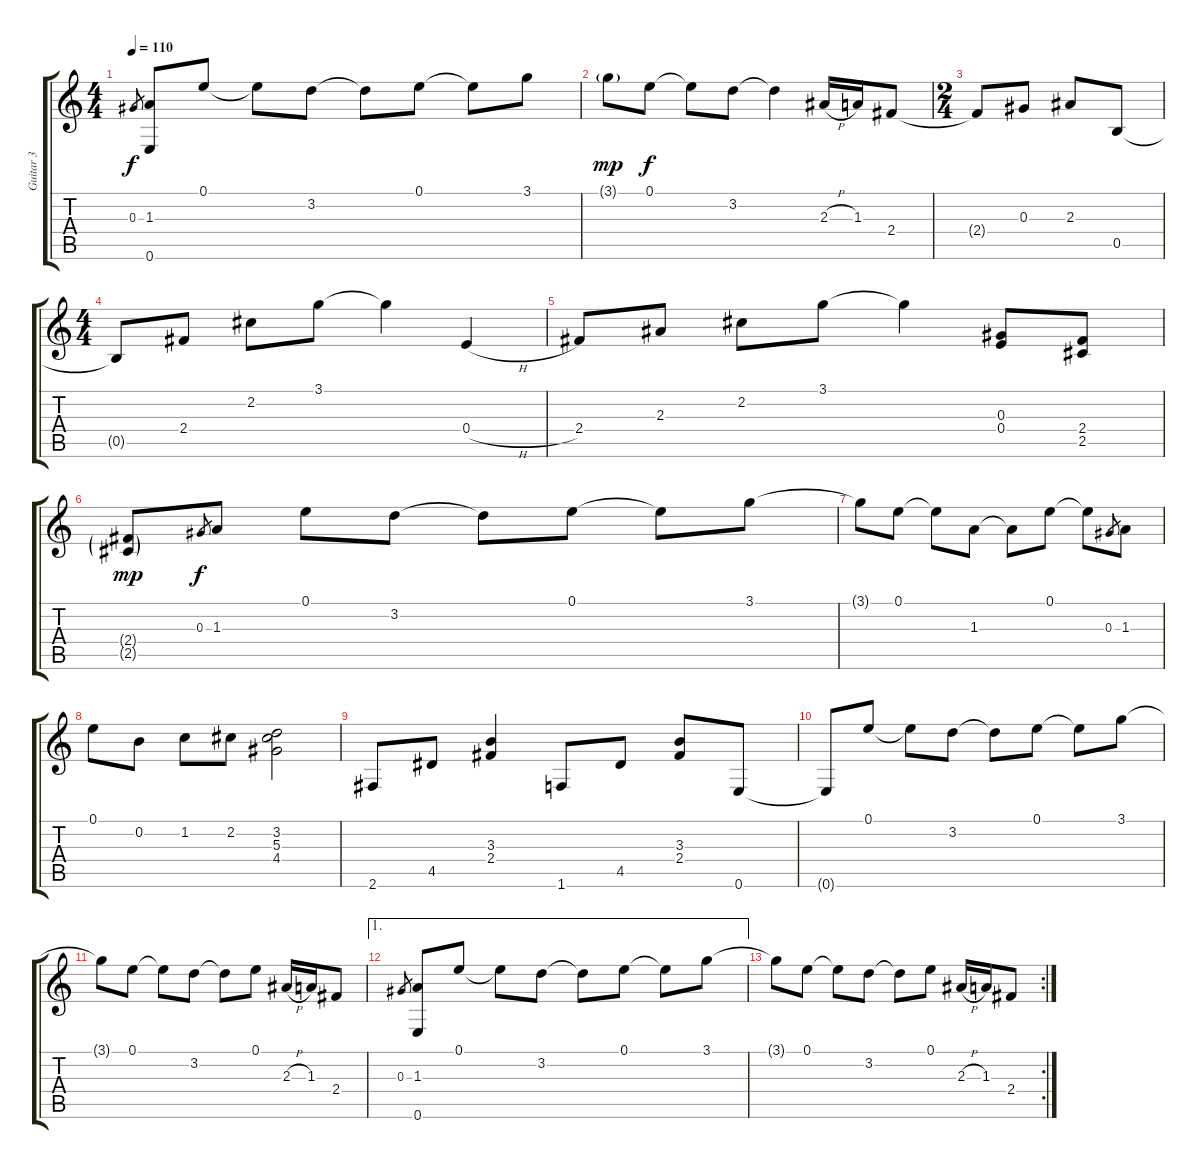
\track ("Guitar 3" "Guitar 3") {instrument electricguitarclean}
\staff {score tabs}
\tuning (E4 B3 Ab3 E3 B2 E2) {hide}
\ts (4 4)
\tempo 110
\clef g2
\ks c
0.3.8{gr dy f} (1.3 0.6).8 0.1.8 0.1{t}.8 3.2.8 3.2{t}.8 0.1.8 0.1{t}.8 3.1.8 |
3.1{g}.8{dy mp} 0.1.8{dy f} 0.1{t}.8 3.2.8 3.2{t}.4 2.3{h}.16 1.3.16 2.4.8 |
\ts (2 4)
2.4{t}.8 0.3.8 2.3.8 0.5.8 |
\ts (4 4)
0.5{t}.8 2.4.8 2.2.8 3.1.8 3.1{t}.4 0.4{h}.4 |
2.4.8 2.3.8 2.2.8 3.1.8 3.1{t}.4 (0.3 0.4).8 (2.4 2.5).8 |
(2.4{g} 2.5{g}).8{dy mp} 0.3.8{gr dy f} 1.3.8 0.1.8 3.2.8 3.2{t}.8 0.1.8 0.1{t}.8 3.1.8 |
3.1{t}.8 0.1.8 0.1{t}.8 1.3.8 1.3{t}.8 0.1.8 0.1{t}.8 0.3.8{gr} 1.3.8 |
0.1.8 0.2.8 1.2.8 2.2.8 (3.2 5.3 4.4).2 |
2.6.8 4.5.8 (3.3 2.4).4 1.6.8 4.5.8 (3.3 2.4).8 0.6.8 |
0.6{t}.8 0.1.8 0.1{t}.8 3.2.8 3.2{t}.8 0.1.8 0.1{t}.8 3.1.8 |
3.1{t}.8 0.1.8 0.1{t}.8 3.2.8 3.2{t}.8 0.1.8 2.3{h}.16 1.3.16 2.4.8 |
\ae 1
0.3.8{gr} (1.3 0.6).8 0.1.8 0.1{t}.8 3.2.8 3.2{t}.8 0.1.8 0.1{t}.8 3.1.8 |
\rc 2
3.1{t}.8 0.1.8 0.1{t}.8 3.2.8 3.2{t}.8 0.1.8 2.3{h}.16 1.3.16 2.4.8
